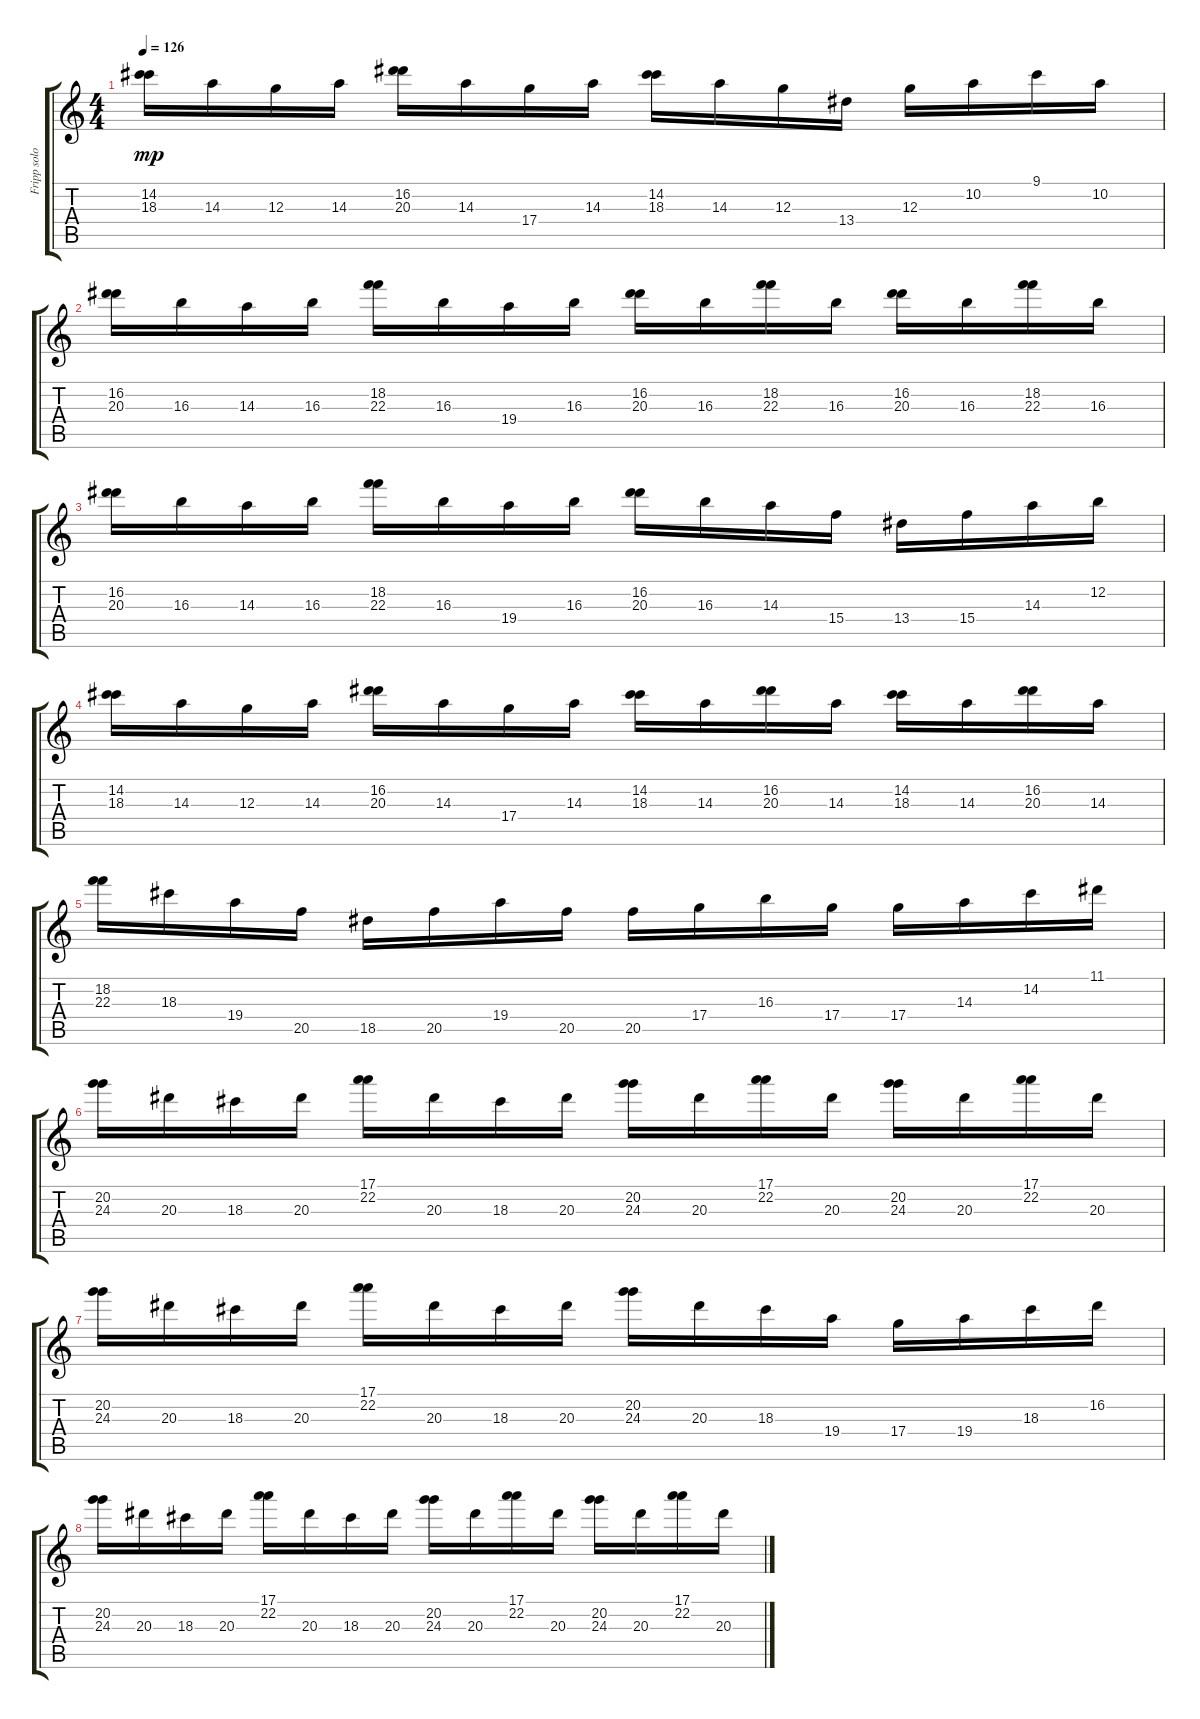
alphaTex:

\track ("Fripp solo" "Fripp solo") {instrument acousticguitarnylon}
\staff {score tabs}
\tuning (E4 B3 G3 D3 A2 E2) {hide}
\ts (4 4)
\tempo 126
\clef g2
\ks c
(14.2 18.3).16{dy mp} 14.3.16 12.3.16 14.3.16 (16.2 20.3).16 14.3.16 17.4.16 14.3.16 (14.2 18.3).16 14.3.16 12.3.16 13.4.16 12.3.16 10.2.16 9.1.16 10.2.16 |
(16.2 20.3).16 16.3.16 14.3.16 16.3.16 (18.2 22.3).16 16.3.16 19.4.16 16.3.16 (16.2 20.3).16 16.3.16 (18.2 22.3).16 16.3.16 (16.2 20.3).16 16.3.16 (18.2 22.3).16 16.3.16 |
(16.2 20.3).16 16.3.16 14.3.16 16.3.16 (18.2 22.3).16 16.3.16 19.4.16 16.3.16 (16.2 20.3).16 16.3.16 14.3.16 15.4.16 13.4.16 15.4.16 14.3.16 12.2.16 |
(14.2 18.3).16 14.3.16 12.3.16 14.3.16 (16.2 20.3).16 14.3.16 17.4.16 14.3.16 (14.2 18.3).16 14.3.16 (16.2 20.3).16 14.3.16 (14.2 18.3).16 14.3.16 (16.2 20.3).16 14.3.16 |
(18.2 22.3).16 18.3.16 19.4.16 20.5.16 18.5.16 20.5.16 19.4.16 20.5.16 20.5.16 17.4.16 16.3.16 17.4.16 17.4.16 14.3.16 14.2.16 11.1.16 |
(20.2 24.3).16 20.3.16 18.3.16 20.3.16 (17.1 22.2).16 20.3.16 18.3.16 20.3.16 (20.2 24.3).16 20.3.16 (17.1 22.2).16 20.3.16 (20.2 24.3).16 20.3.16 (17.1 22.2).16 20.3.16 |
(20.2 24.3).16 20.3.16 18.3.16 20.3.16 (17.1 22.2).16 20.3.16 18.3.16 20.3.16 (20.2 24.3).16 20.3.16 18.3.16 19.4.16 17.4.16 19.4.16 18.3.16 16.2.16 |
(20.2 24.3).16 20.3.16 18.3.16 20.3.16 (17.1 22.2).16 20.3.16 18.3.16 20.3.16 (20.2 24.3).16 20.3.16 (17.1 22.2).16 20.3.16 (20.2 24.3).16 20.3.16 (17.1 22.2).16 20.3.16
